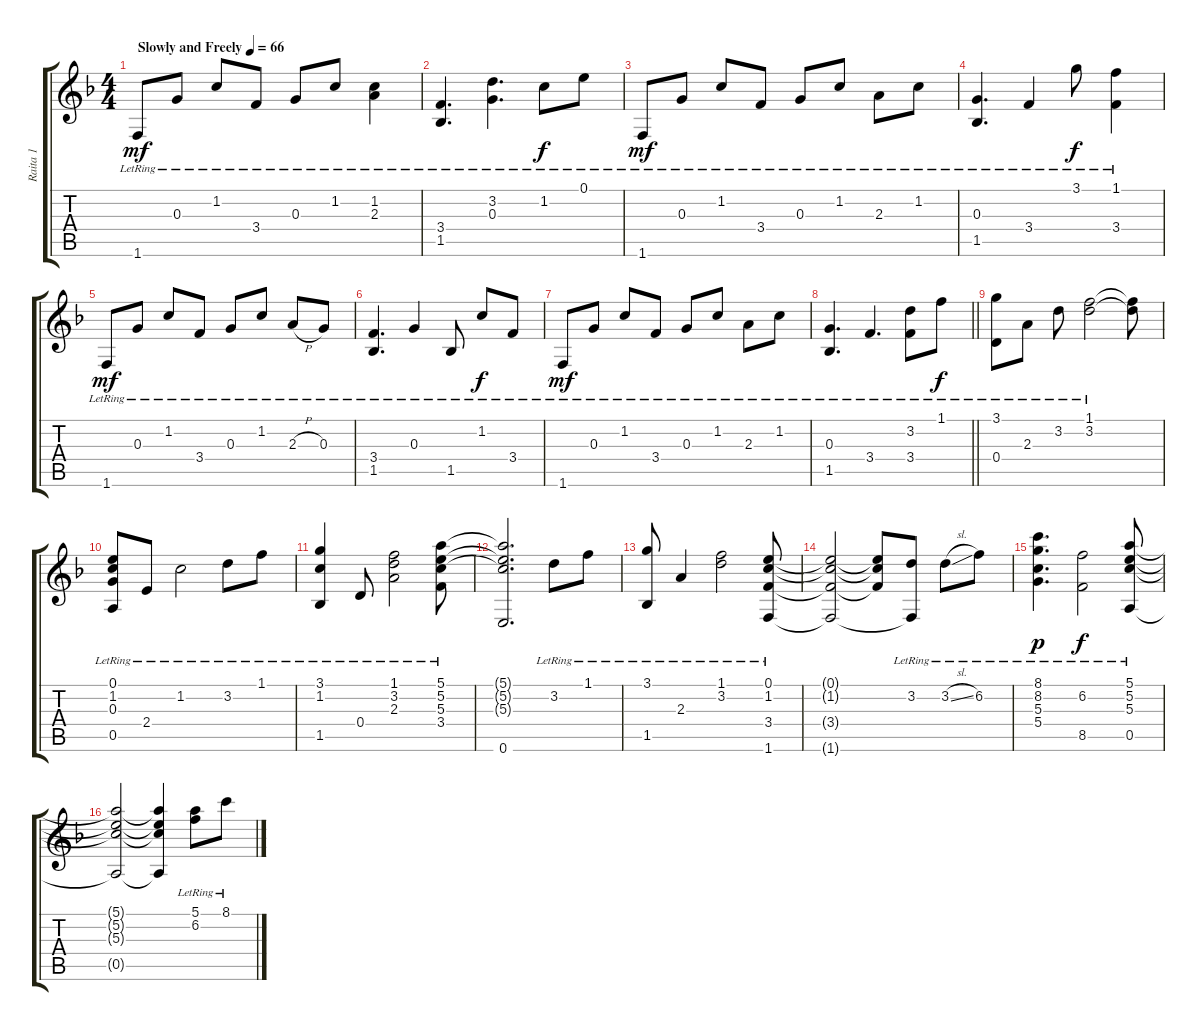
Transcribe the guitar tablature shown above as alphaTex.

\track ("Raita 1" "Raita 1") {instrument acousticguitarnylon}
\staff {score tabs}
\tuning (E4 B3 G3 D3 A2 E2) {hide}
\ts (4 4)
\tempo (66 "Slowly and Freely")
\clef g2
\ks f
1.6{lr}.8{dy mf instrument acousticguitarnylon} 0.3{lr}.8 1.2{lr}.8 3.4{lr}.8 0.3{lr}.8 1.2{lr}.8 (1.2{lr} 2.3{lr}).4 |
(3.4{lr} 1.5{lr}).4{d} (3.2{lr} 0.3{lr}).4{d} 1.2{lr}.8{dy f} 0.1{lr}.8 |
1.6{lr}.8{dy mf} 0.3{lr}.8 1.2{lr}.8 3.4{lr}.8 0.3{lr}.8 1.2{lr}.8 2.3{lr}.8 1.2{lr}.8 |
(0.3{lr} 1.5{lr}).4{d} 3.4{lr}.4 3.1{lr}.8{dy f} (1.1{lr} 3.4{lr}).4 |
1.6{lr}.8{dy mf} 0.3{lr}.8 1.2{lr}.8 3.4{lr}.8 0.3{lr}.8 1.2{lr}.8 2.3{h lr}.8 0.3{lr}.8 |
(3.4{lr} 1.5{lr}).4{d} 0.3{lr}.4 1.5{lr}.8 1.2{lr}.8{dy f} 3.4{lr}.8 |
1.6{lr}.8{dy mf} 0.3{lr}.8 1.2{lr}.8 3.4{lr}.8 0.3{lr}.8 1.2{lr}.8 2.3{lr}.8 1.2{lr}.8 |
\barLineRight lightlight
(0.3{lr} 1.5{lr}).4{d} 3.4{lr}.4{d} (3.2{lr} 3.4{lr}).8 1.1{lr}.8{dy f} |
(3.1{lr} 0.4{lr}).8 2.3{lr}.8 3.2{lr}.8 (1.1{lr} 3.2{lr}).2 (1.1{t} 3.2{t}).8 |
(0.1{lr} 1.2{lr} 0.3{lr} 0.5{lr}).8 2.4{lr}.8 1.2{lr}.2 3.2{lr}.8 1.1{lr}.8 |
(3.1{lr} 1.2{lr} 1.5{lr}).4 0.4{lr}.8 (1.1{lr} 3.2{lr} 2.3{lr}).2 (5.1{lr} 5.2{lr} 5.3{lr} 3.4{lr}).8 |
(5.1{t} 5.2{t} 5.3{t} 0.6).2{d} 3.2{lr}.8 1.1{lr}.8 |
(3.1{lr} 1.5).8 2.3{lr}.4 (1.1{lr} 3.2{lr}).2 (0.1{lr} 1.2 3.4 1.6).8 |
(0.1{t} 1.2{t} 3.4{t} 1.6{t}).2 (0.1{t} 1.2{t} 3.4{t}).8 (3.2{lr} 1.6{t}).8 3.2{sl lr}.8 6.2{lr}.8 |
(8.1{lr} 8.2{lr} 5.3{lr} 5.4{lr}).4{d dy p} (6.2{lr} 8.5{lr}).2{dy f} (5.1{lr} 5.2{lr} 5.3{lr} 0.5{lr}).8 |
(5.1{t} 5.2{t} 5.3{t} 0.5{t}).2 (5.1{t} 5.2{t} 5.3{t} 0.5{t}).4 (5.1{lr} 6.2{lr}).8 8.1{lr}.8
